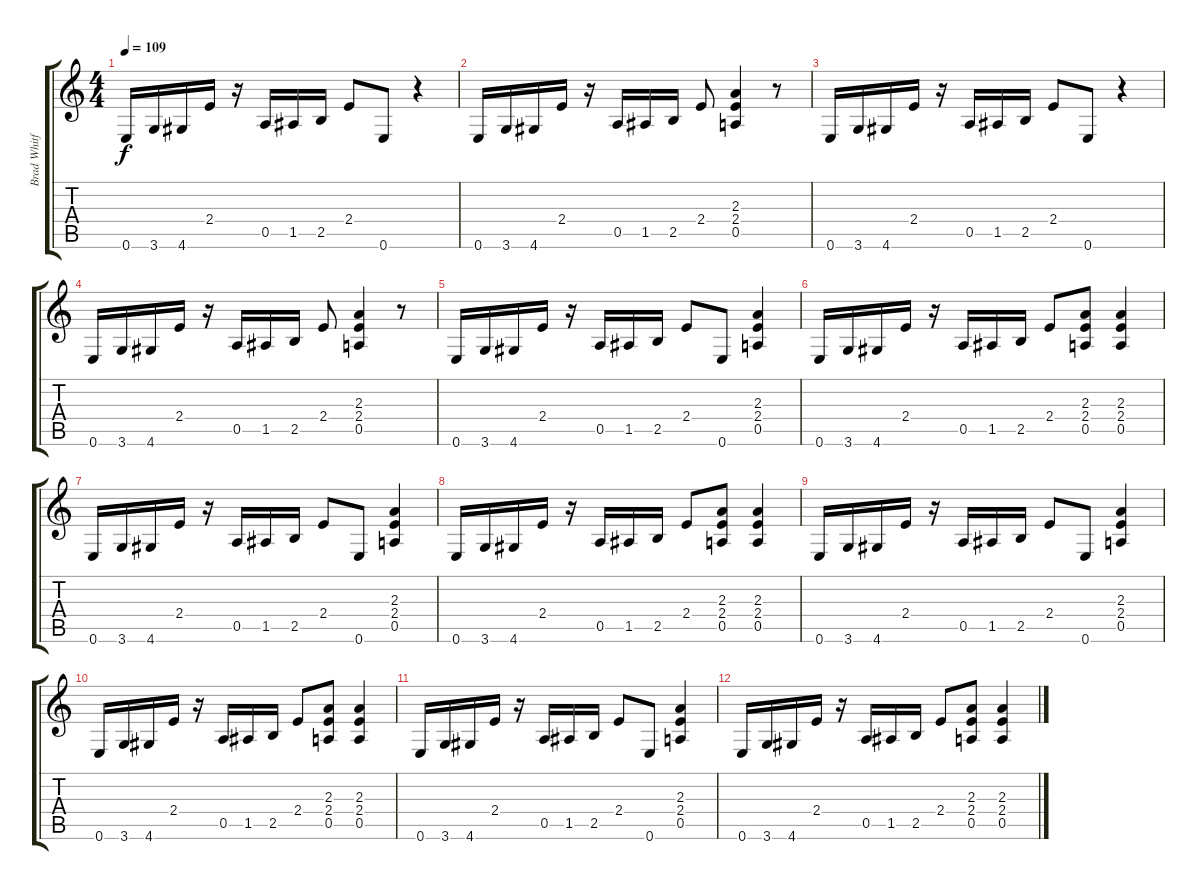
\track ("Brad Whitford" "Brad Whitf") {instrument overdrivenguitar}
\staff {score tabs}
\tuning (E4 B3 G3 D3 A2 E2) {hide}
\ts (4 4)
\tempo 109
\clef g2
\ks c
0.6.16{dy f} 3.6.16 4.6.16 2.4.16 r.16 0.5.16 1.5.16 2.5.16 2.4.8 0.6.8 r.4 |
0.6.16 3.6.16 4.6.16 2.4.16 r.16 0.5.16 1.5.16 2.5.16 2.4.8 (2.3 2.4 0.5).4 r.8 |
0.6.16 3.6.16 4.6.16 2.4.16 r.16 0.5.16 1.5.16 2.5.16 2.4.8 0.6.8 r.4 |
0.6.16 3.6.16 4.6.16 2.4.16 r.16 0.5.16 1.5.16 2.5.16 2.4.8 (2.3 2.4 0.5).4 r.8 |
0.6.16 3.6.16 4.6.16 2.4.16 r.16 0.5.16 1.5.16 2.5.16 2.4.8 0.6.8 (2.3 2.4 0.5).4 |
0.6.16 3.6.16 4.6.16 2.4.16 r.16 0.5.16 1.5.16 2.5.16 2.4.8 (2.3 2.4 0.5).8 (2.3 2.4 0.5).4 |
0.6.16 3.6.16 4.6.16 2.4.16 r.16 0.5.16 1.5.16 2.5.16 2.4.8 0.6.8 (2.3 2.4 0.5).4 |
0.6.16 3.6.16 4.6.16 2.4.16 r.16 0.5.16 1.5.16 2.5.16 2.4.8 (2.3 2.4 0.5).8 (2.3 2.4 0.5).4 |
0.6.16 3.6.16 4.6.16 2.4.16 r.16 0.5.16 1.5.16 2.5.16 2.4.8 0.6.8 (2.3 2.4 0.5).4 |
0.6.16 3.6.16 4.6.16 2.4.16 r.16 0.5.16 1.5.16 2.5.16 2.4.8 (2.3 2.4 0.5).8 (2.3 2.4 0.5).4 |
0.6.16 3.6.16 4.6.16 2.4.16 r.16 0.5.16 1.5.16 2.5.16 2.4.8 0.6.8 (2.3 2.4 0.5).4 |
0.6.16 3.6.16 4.6.16 2.4.16 r.16 0.5.16 1.5.16 2.5.16 2.4.8 (2.3 2.4 0.5).8 (2.3 2.4 0.5).4
